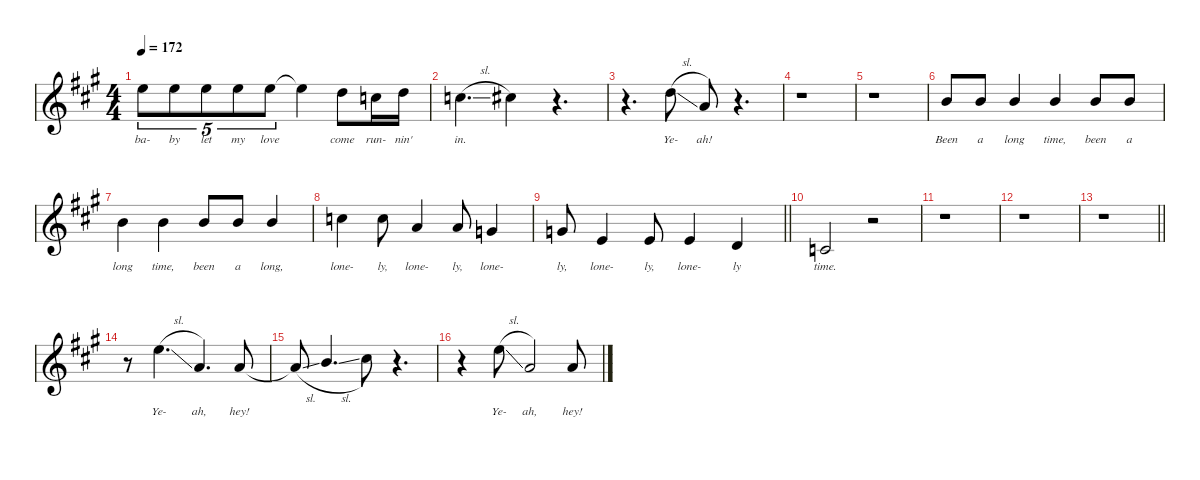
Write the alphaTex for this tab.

\defaultSystemsLayout 4
\hideDynamics
\bracketExtendMode nobrackets
\singleTrackTrackNamePolicy hidden
\multiTrackTrackNamePolicy hidden
\firstSystemTrackNameMode fullname
\firstSystemTrackNameOrientation horizontal
\otherSystemsTrackNameOrientation horizontal
\track ("Vocals" "clar.") {defaultSystemsLayout 8 instrument clarinet}
\staff {score}
\tuning (E4 B3 G3 D3 A2 E2)
\ts (4 4)
\tempo 172
\clef g2
\ks a
12.1{acc forcenatural}.8{tu (5 4) lyrics (0 "ba-") lyrics (1 "") lyrics (2 "") lyrics (3 "") lyrics (4 "") dy f beam Down} 12.1{acc forcenatural}.8{tu (5 4) lyrics (0 "by") lyrics (1 "") lyrics (2 "") lyrics (3 "") lyrics (4 "") beam Down} 12.1{acc forcenatural}.8{tu (5 4) lyrics (0 "let") lyrics (1 "") lyrics (2 "") lyrics (3 "") lyrics (4 "") beam Down} 12.1{acc forcenatural}.8{tu (5 4) lyrics (0 "my") lyrics (1 "") lyrics (2 "") lyrics (3 "") lyrics (4 "") beam Down} 12.1{acc forcenatural}.8{tu (5 4) lyrics (0 "love") lyrics (1 "") lyrics (2 "") lyrics (3 "") lyrics (4 "") beam Down} 12.1{t acc forcenatural}.4{beam Down} 15.2{acc forcenatural}.8{lyrics (0 "come") lyrics (1 "") lyrics (2 "") lyrics (3 "") lyrics (4 "") beam Down} 13.2{acc forcenatural}.16{lyrics (0 "run-") lyrics (1 "") lyrics (2 "") lyrics (3 "") lyrics (4 "") beam Down} 15.2{acc forcenatural}.16{lyrics (0 "nin'") lyrics (1 "") lyrics (2 "") lyrics (3 "") lyrics (4 "") beam Down} |
13.2{sl acc forcenatural}.4{d lyrics (0 "in.") lyrics (1 "") lyrics (2 "") lyrics (3 "") lyrics (4 "") beam Down} 14.2{acc #}.4{beam Down} r.4{d beam Down} |
r.4{d beam Down} 15.2{sl acc forcenatural}.8{lyrics (0 "Ye-") lyrics (1 "") lyrics (2 "") lyrics (3 "") lyrics (4 "") beam Down} 10.2{acc forcenatural}.8{lyrics (0 "ah!") lyrics (1 "") lyrics (2 "") lyrics (3 "") lyrics (4 "") beam Up} r.4{d beam Up} |
r.1{beam Down} |
r.1{beam Down} |
12.2{acc forcenatural}.8{lyrics (0 "Been") lyrics (1 "") lyrics (2 "") lyrics (3 "") lyrics (4 "") beam Up} 12.2{acc forcenatural}.8{lyrics (0 "a") lyrics (1 "") lyrics (2 "") lyrics (3 "") lyrics (4 "") beam Up} 12.2{acc forcenatural}.4{lyrics (0 "long") lyrics (1 "") lyrics (2 "") lyrics (3 "") lyrics (4 "") beam Up} 12.2{acc forcenatural}.4{lyrics (0 "time,") lyrics (1 "") lyrics (2 "") lyrics (3 "") lyrics (4 "") beam Up} 12.2{acc forcenatural}.8{lyrics (0 "been") lyrics (1 "") lyrics (2 "") lyrics (3 "") lyrics (4 "") beam Up} 12.2{acc forcenatural}.8{lyrics (0 "a") lyrics (1 "") lyrics (2 "") lyrics (3 "") lyrics (4 "") beam Up} |
12.2{acc forcenatural}.4{lyrics (0 "long") lyrics (1 "") lyrics (2 "") lyrics (3 "") lyrics (4 "") beam Down} 12.2{acc forcenatural}.4{lyrics (0 "time,") lyrics (1 "") lyrics (2 "") lyrics (3 "") lyrics (4 "") beam Down} 12.2{acc forcenatural}.8{lyrics (0 "been") lyrics (1 "") lyrics (2 "") lyrics (3 "") lyrics (4 "") beam Up} 12.2{acc forcenatural}.8{lyrics (0 "a") lyrics (1 "") lyrics (2 "") lyrics (3 "") lyrics (4 "") beam Up} 12.2{acc forcenatural}.4{lyrics (0 "long,") lyrics (1 "") lyrics (2 "") lyrics (3 "") lyrics (4 "") beam Up} |
13.2{acc forcenatural}.4{lyrics (0 "lone-") lyrics (1 "") lyrics (2 "") lyrics (3 "") lyrics (4 "") beam Down} 13.2{acc forcenatural}.8{lyrics (0 "ly,") lyrics (1 "") lyrics (2 "") lyrics (3 "") lyrics (4 "") beam Down} 14.3{acc forcenatural}.4{lyrics (0 "lone-") lyrics (1 "") lyrics (2 "") lyrics (3 "") lyrics (4 "") beam Up} 14.3{acc forcenatural}.8{lyrics (0 "ly,") lyrics (1 "") lyrics (2 "") lyrics (3 "") lyrics (4 "") beam Up} 12.3{acc forcenatural}.4{lyrics (0 "lone-") lyrics (1 "") lyrics (2 "") lyrics (3 "") lyrics (4 "") beam Up} |
\barLineRight lightlight
12.3{acc forcenatural}.8{lyrics (0 "ly,") lyrics (1 "") lyrics (2 "") lyrics (3 "") lyrics (4 "") beam Up} 14.4{acc forcenatural}.4{lyrics (0 "lone-") lyrics (1 "") lyrics (2 "") lyrics (3 "") lyrics (4 "") beam Up} 14.4{acc forcenatural}.8{lyrics (0 "ly,") lyrics (1 "") lyrics (2 "") lyrics (3 "") lyrics (4 "") beam Up} 14.4{acc forcenatural}.4{lyrics (0 "lone-") lyrics (1 "") lyrics (2 "") lyrics (3 "") lyrics (4 "") beam Up} 12.4{acc forcenatural}.4{lyrics (0 "ly") lyrics (1 "") lyrics (2 "") lyrics (3 "") lyrics (4 "") beam Up} |
15.5{acc forcenatural}.2{lyrics (0 "time.") lyrics (1 "") lyrics (2 "") lyrics (3 "") lyrics (4 "") beam Up} r.2{beam Up} |
r.1{beam Down} |
r.1{beam Down} |
\barLineRight lightlight
r.1{beam Down} |
r.8{beam Down} 12.1{sl acc forcenatural}.4{d lyrics (0 "Ye-") lyrics (1 "") lyrics (2 "") lyrics (3 "") lyrics (4 "") beam Down} 5.1{acc forcenatural}.4{d lyrics (0 "ah,") lyrics (1 "") lyrics (2 "") lyrics (3 "") lyrics (4 "") beam Up} 5.1{acc forcenatural}.8{lyrics (0 "hey!") lyrics (1 "") lyrics (2 "") lyrics (3 "") lyrics (4 "") beam Up} |
5.1{sl t acc forcenatural}.8{beam Up} 7.1{sl acc forcenatural}.4{d beam Up} 9.1{acc #}.8{beam Down} r.4{d beam Down} |
r.4{beam Down} 12.1{sl acc forcenatural}.8{lyrics (0 "Ye-") lyrics (1 "") lyrics (2 "") lyrics (3 "") lyrics (4 "") beam Down} 5.1{acc forcenatural}.2{lyrics (0 "ah,") lyrics (1 "") lyrics (2 "") lyrics (3 "") lyrics (4 "") beam Up} 5.1{acc forcenatural}.8{lyrics (0 "hey!") lyrics (1 "") lyrics (2 "") lyrics (3 "") lyrics (4 "") beam Up}
